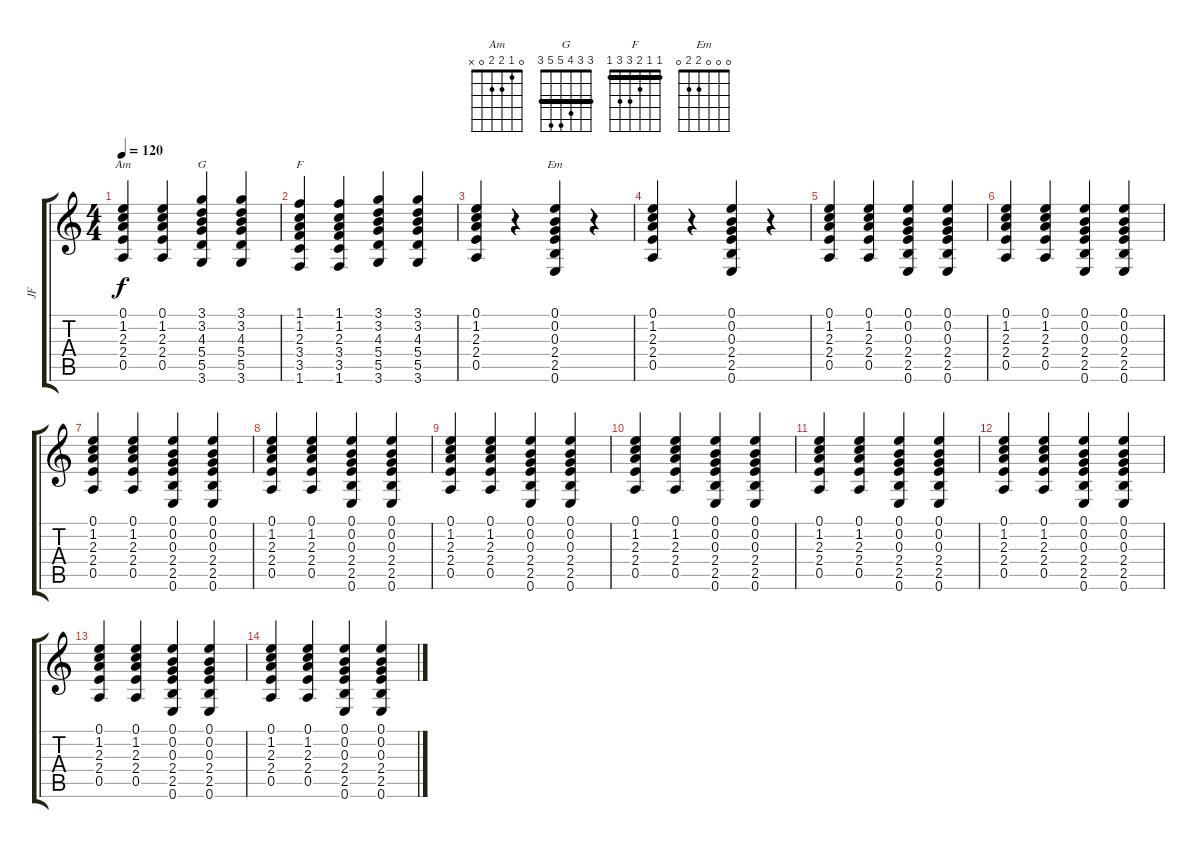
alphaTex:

\track ("JF" "JF") {instrument electricguitarclean}
\staff {score tabs}
\tuning (E4 B3 G3 D3 A2 E2) {hide}
\chord ("Am" 0 1 2 2 0 x)
\chord ("G" 3 3 4 5 5 3) {barre 3}
\chord ("F" 1 1 2 3 3 1) {barre 1}
\chord ("Em" 0 0 0 2 2 0)
\ts (4 4)
\tempo 120
\clef g2
\ks c
(0.1 1.2 2.3 2.4 0.5).4{ch "Am" dy f} (0.1 1.2 2.3 2.4 0.5).4 (3.1 3.2 4.3 5.4 5.5 3.6).4{ch "G"} (3.1 3.2 4.3 5.4 5.5 3.6).4 |
(1.1 1.2 2.3 3.4 3.5 1.6).4{ch "F"} (1.1 1.2 2.3 3.4 3.5 1.6).4 (3.1 3.2 4.3 5.4 5.5 3.6).4 (3.1 3.2 4.3 5.4 5.5 3.6).4 |
(0.1 1.2 2.3 2.4 0.5).4 r.4 (0.1 0.2 0.3 2.4 2.5 0.6).4{ch "Em"} r.4 |
(0.1 1.2 2.3 2.4 0.5).4 r.4 (0.1 0.2 0.3 2.4 2.5 0.6).4 r.4 |
(0.1 1.2 2.3 2.4 0.5).4 (0.1 1.2 2.3 2.4 0.5).4 (0.1 0.2 0.3 2.4 2.5 0.6).4 (0.1 0.2 0.3 2.4 2.5 0.6).4 |
(0.1 1.2 2.3 2.4 0.5).4 (0.1 1.2 2.3 2.4 0.5).4 (0.1 0.2 0.3 2.4 2.5 0.6).4 (0.1 0.2 0.3 2.4 2.5 0.6).4 |
(0.1 1.2 2.3 2.4 0.5).4 (0.1 1.2 2.3 2.4 0.5).4 (0.1 0.2 0.3 2.4 2.5 0.6).4 (0.1 0.2 0.3 2.4 2.5 0.6).4 |
(0.1 1.2 2.3 2.4 0.5).4 (0.1 1.2 2.3 2.4 0.5).4 (0.1 0.2 0.3 2.4 2.5 0.6).4 (0.1 0.2 0.3 2.4 2.5 0.6).4 |
(0.1 1.2 2.3 2.4 0.5).4 (0.1 1.2 2.3 2.4 0.5).4 (0.1 0.2 0.3 2.4 2.5 0.6).4 (0.1 0.2 0.3 2.4 2.5 0.6).4 |
(0.1 1.2 2.3 2.4 0.5).4 (0.1 1.2 2.3 2.4 0.5).4 (0.1 0.2 0.3 2.4 2.5 0.6).4 (0.1 0.2 0.3 2.4 2.5 0.6).4 |
(0.1 1.2 2.3 2.4 0.5).4 (0.1 1.2 2.3 2.4 0.5).4 (0.1 0.2 0.3 2.4 2.5 0.6).4 (0.1 0.2 0.3 2.4 2.5 0.6).4 |
(0.1 1.2 2.3 2.4 0.5).4 (0.1 1.2 2.3 2.4 0.5).4 (0.1 0.2 0.3 2.4 2.5 0.6).4 (0.1 0.2 0.3 2.4 2.5 0.6).4 |
(0.1 1.2 2.3 2.4 0.5).4 (0.1 1.2 2.3 2.4 0.5).4 (0.1 0.2 0.3 2.4 2.5 0.6).4 (0.1 0.2 0.3 2.4 2.5 0.6).4 |
(0.1 1.2 2.3 2.4 0.5).4 (0.1 1.2 2.3 2.4 0.5).4 (0.1 0.2 0.3 2.4 2.5 0.6).4 (0.1 0.2 0.3 2.4 2.5 0.6).4
